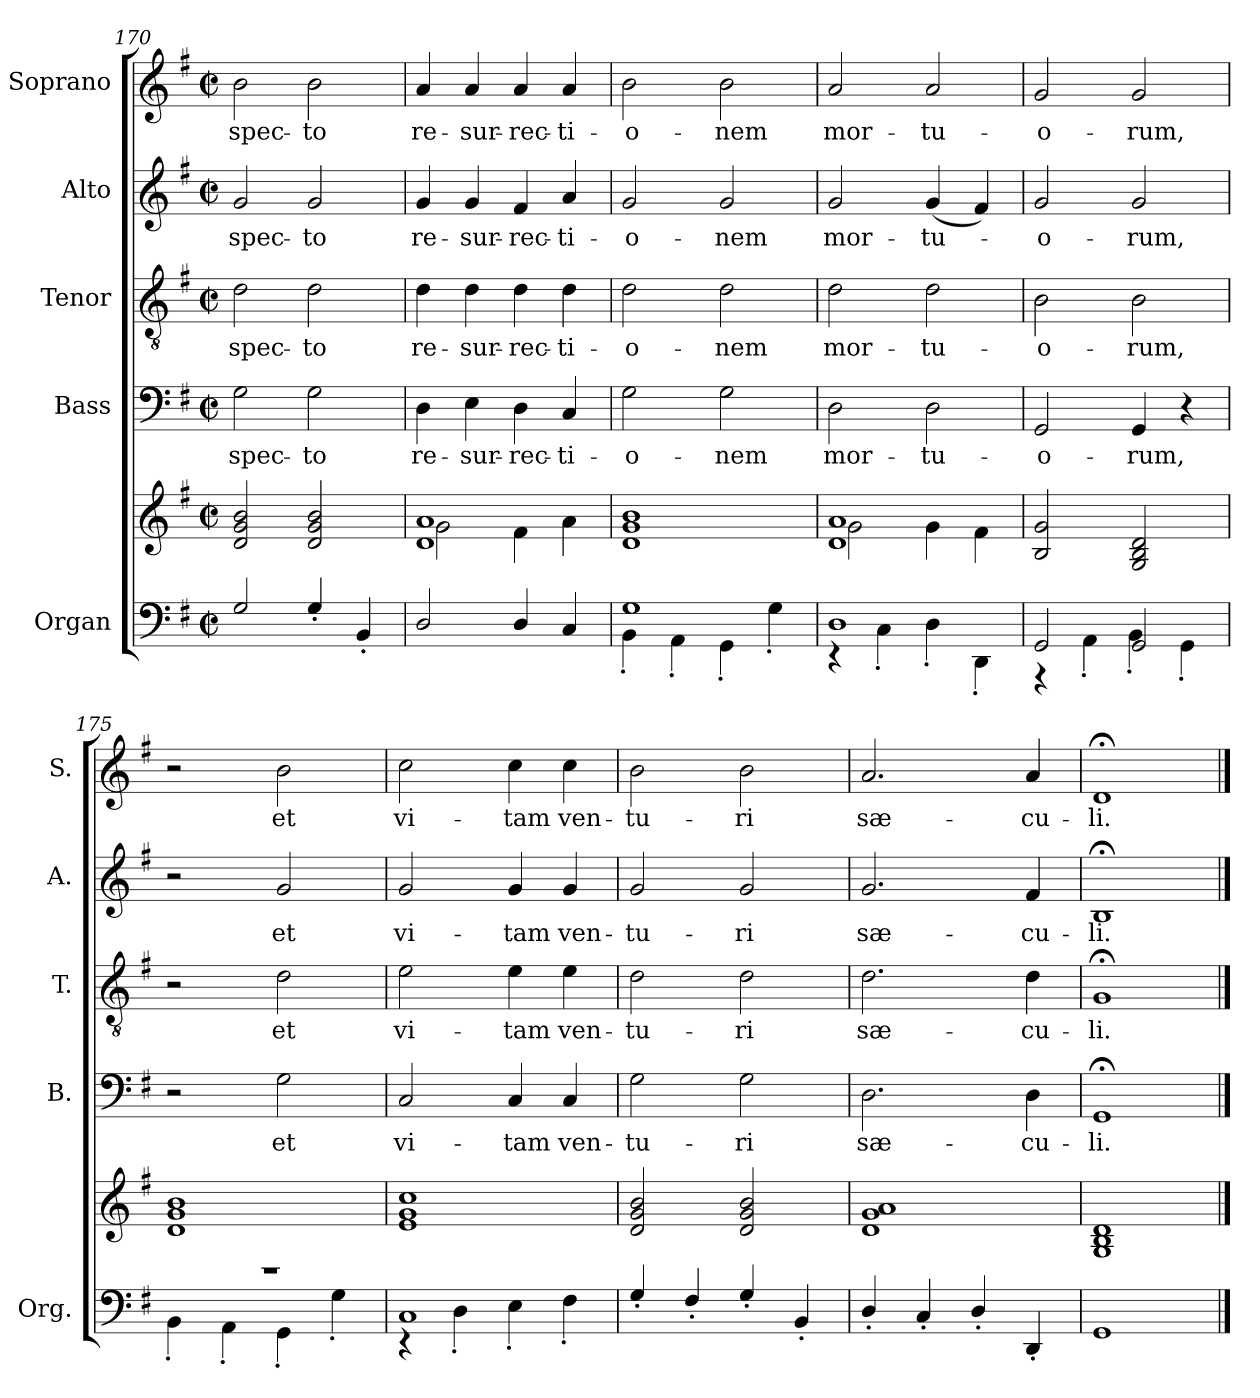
**kern	**kern	**kern	**text	**kern	**text	**kern	**text	**kern	**text
*part5	*part5	*part4	*part4	*part3	*part3	*part2	*part2	*part1	*part1
*staff6	*staff5	*staff4	*staff4	*staff3	*staff3	*staff2	*staff2	*staff1	*staff1
*I"Organ	*	*I"Bass	*	*I"Tenor	*	*I"Alto	*	*I"Soprano	*
*I'Org.	*	*I'B.	*	*I'T.	*	*I'A.	*	*I'S.	*
*clefF4	*clefG2	*clefF4	*	*clefGv2	*	*clefG2	*	*clefG2	*
*k[f#]	*k[f#]	*k[f#]	*	*k[f#]	*	*k[f#]	*	*k[f#]	*
*M2/2	*M2/2	*M2/2	*	*M2/2	*	*M2/2	*	*M2/2	*
*met(c|)	*met(c|)	*met(c|)	*	*met(c|)	*	*met(c|)	*	*met(c|)	*
=170	=170	=170	=170	=170	=170	=170	=170	=170	=170
!	!	!	!LO:LY:b	!	!LO:LY:b	!	!LO:LY:b	!	!LO:LY:b
2G/	2d/ 2g/ 2b/	2G\	-spec-	2d\	-spec-	2g/	-spec-	2b\	-spec-
!	!	!	!LO:LY:b	!	!LO:LY:b	!	!LO:LY:b	!	!LO:LY:b
4G'/	2d/ 2g/ 2b/	2G\	-to	2d\	-to	2g/	-to	2b\	-to
4BB'/	.	.	.	.	.	.	.	.	.
=171	=171	=171	=171	=171	=171	=171	=171	=171	=171
*	*^	*	*	*	*	*	*	*	*
!	!	!	!	!LO:LY:b	!	!LO:LY:b	!	!LO:LY:b	!	!LO:LY:b
2D/	1d 1a	2g\	4D\	re-	4d\	re-	4g/	re-	4a/	re-
!	!	!	!	!LO:LY:b	!	!LO:LY:b	!	!LO:LY:b	!	!LO:LY:b
.	.	.	4E\	-sur-	4d\	-sur-	4g/	-sur-	4a/	-sur-
!	!	!	!	!LO:LY:b	!	!LO:LY:b	!	!LO:LY:b	!	!LO:LY:b
4D/	.	4f#\	4D\	-rec-	4d\	-rec-	4f#/	-rec-	4a/	-rec-
!	!	!	!	!LO:LY:b	!	!LO:LY:b	!	!LO:LY:b	!	!LO:LY:b
4C/	.	4a\	4C/	-ti-	4d\	-ti-	4a/	-ti-	4a/	-ti-
=172	=172	=172	=172	=172	=172	=172	=172	=172	=172	=172
*^	*	*	*	*	*	*	*	*	*	*
!	!	!	!	!	!LO:LY:b	!	!LO:LY:b	!	!LO:LY:b	!	!LO:LY:b
*	*	*v	*v	*	*	*	*	*	*	*	*
1G	4BB'\	1d 1g 1b	2G\	-o-	2d\	-o-	2g/	-o-	2b\	-o-
.	4AA'\	.	.	.	.	.	.	.	.	.
!	!	!	!	!LO:LY:b	!	!LO:LY:b	!	!LO:LY:b	!	!LO:LY:b
.	4GG'\	.	2G\	-nem	2d\	-nem	2g/	-nem	2b\	-nem
.	4G'\	.	.	.	.	.	.	.	.	.
=173	=173	=173	=173	=173	=173	=173	=173	=173	=173	=173
*	*	*^	*	*	*	*	*	*	*	*
!	!	!	!	!	!LO:LY:b	!	!LO:LY:b	!	!LO:LY:b	!	!LO:LY:b
1D	4r	1d 1a	2g\	2D\	mor-	2d\	mor-	2g/	mor-	2a/	mor-
.	4C'\	.	.	.	.	.	.	.	.	.	.
!	!	!	!	!	!LO:LY:b	!	!LO:LY:b	!	!LO:LY:b	!	!LO:LY:b
.	4D'\	.	4g\	2D\	-tu-	2d\	-tu-	(<4g/	-tu-	2a/	-tu-
.	4DD'\	.	4f#\	.	.	.	.	4f#/)	.	.	.
!!LO:LB:g=z
=174	=174	=174	=174	=174	=174	=174	=174	=174	=174	=174	=174
!	!	!	!	!	!LO:LY:b	!	!LO:LY:b	!	!LO:LY:b	!	!LO:LY:b
*	*	*v	*v	*	*	*	*	*	*	*	*
2GG/	4r	2B/ 2g/	2GG/	-o-	2B\	-o-	2g/	-o-	2g/	-o-
.	4AA'\	.	.	.	.	.	.	.	.	.
!	!	!	!	!LO:LY:b	!	!LO:LY:b	!	!LO:LY:b	!	!LO:LY:b
2GG/	4BB'\	2G/ 2B/ 2d/	4GG/	-rum,	2B\	-rum,	2g/	-rum,	2g/	-rum,
.	4GG'\	.	4r	.	.	.	.	.	.	.
=175	=175	=175	=175	=175	=175	=175	=175	=175	=175	=175
1r	4BB'\	1d 1g 1b	2r	.	2r	.	2r	.	2r	.
.	4AA'\	.	.	.	.	.	.	.	.	.
!	!	!	!	!LO:LY:b	!	!LO:LY:b	!	!LO:LY:b	!	!LO:LY:b
.	4GG'\	.	2G\	et	2d\	et	2g/	et	2b\	et
.	4G'\	.	.	.	.	.	.	.	.	.
=176	=176	=176	=176	=176	=176	=176	=176	=176	=176	=176
!	!	!	!	!LO:LY:b	!	!LO:LY:b	!	!LO:LY:b	!	!LO:LY:b
1C	4r	1e 1g 1cc	2C/	vi-	2e\	vi-	2g/	vi-	2cc\	vi-
.	4D'\	.	.	.	.	.	.	.	.	.
!	!	!	!	!LO:LY:b	!	!LO:LY:b	!	!LO:LY:b	!	!LO:LY:b
.	4E'\	.	4C/	-tam	4e\	-tam	4g/	-tam	4cc\	-tam
!	!	!	!	!LO:LY:b	!	!LO:LY:b	!	!LO:LY:b	!	!LO:LY:b
.	4F#'\	.	4C/	ven-	4e\	ven-	4g/	ven-	4cc\	ven-
=177	=177	=177	=177	=177	=177	=177	=177	=177	=177	=177
!	!	!	!	!LO:LY:b	!	!LO:LY:b	!	!LO:LY:b	!	!LO:LY:b
*v	*v	*	*	*	*	*	*	*	*	*
4G'/	2d/ 2g/ 2b/	2G\	-tu-	2d\	-tu-	2g/	-tu-	2b\	-tu-
4F#'/	.	.	.	.	.	.	.	.	.
!	!	!	!LO:LY:b	!	!LO:LY:b	!	!LO:LY:b	!	!LO:LY:b
4G'/	2d/ 2g/ 2b/	2G\	-ri	2d\	-ri	2g/	-ri	2b\	-ri
4BB'/	.	.	.	.	.	.	.	.	.
=178	=178	=178	=178	=178	=178	=178	=178	=178	=178
!	!	!	!LO:LY:b	!	!LO:LY:b	!	!LO:LY:b	!	!LO:LY:b
4D'/	1d 1g 1a	2.D\	sæ-	2.d\	sæ-	2.g/	sæ-	2.a/	sæ-
4C'/	.	.	.	.	.	.	.	.	.
4D'/	.	.	.	.	.	.	.	.	.
!	!	!	!LO:LY:b	!	!LO:LY:b	!	!LO:LY:b	!	!LO:LY:b
4DD'/	.	4D\	-cu-	4d\	-cu-	4f#/	-cu-	4a/	-cu-
=179	=179	=179	=179	=179	=179	=179	=179	=179	=179
!	!	!	!LO:LY:b	!	!LO:LY:b	!	!LO:LY:b	!	!LO:LY:b
1GG	1G 1B 1d	1GG;<	-li.	1G;<	-li.	1B;<	-li.	1d;<	-li.
==	==	==	==	==	==	==	==	==	==
*-	*-	*-	*-	*-	*-	*-	*-	*-	*-
